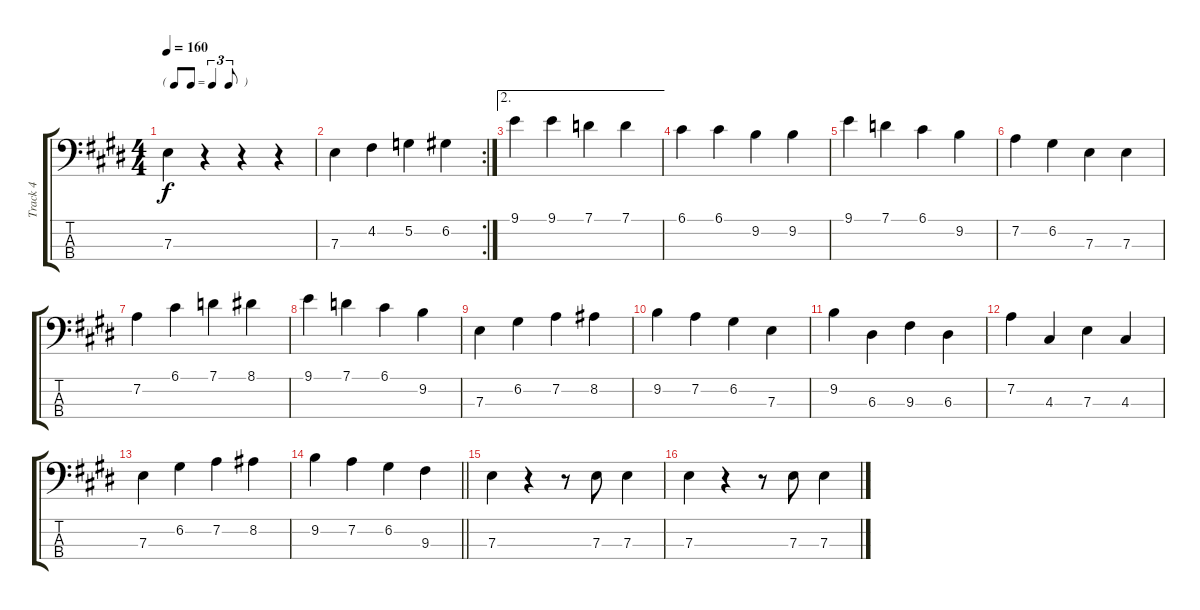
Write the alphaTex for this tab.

\track ("Track 4" "Track 4") {instrument electricbassfinger}
\staff {score tabs}
\tuning (G2 D2 A1 E1) {hide}
\ts (4 4)
\tf triplet8th
\tempo 160
\clef f4
\ks e
7.3.4{dy f} r.4 r.4 r.4 |
\rc 2
7.3.4 4.2.4 5.2.4 6.2.4 |
\ae 2
9.1.4 9.1.4 7.1.4 7.1.4 |
6.1.4 6.1.4 9.2.4 9.2.4 |
9.1.4 7.1.4 6.1.4 9.2.4 |
7.2.4 6.2.4 7.3.4 7.3.4 |
7.2.4 6.1.4 7.1.4 8.1.4 |
9.1.4 7.1.4 6.1.4 9.2.4 |
7.3.4 6.2.4 7.2.4 8.2.4 |
9.2.4 7.2.4 6.2.4 7.3.4 |
9.2.4 6.3.4 9.3.4 6.3.4 |
7.2.4 4.3.4 7.3.4 4.3.4 |
7.3.4 6.2.4 7.2.4 8.2.4 |
\barLineRight lightlight
9.2.4 7.2.4 6.2.4 9.3.4 |
7.3.4 r.4 r.8 7.3.8 7.3.4 |
7.3.4 r.4 r.8 7.3.8 7.3.4
